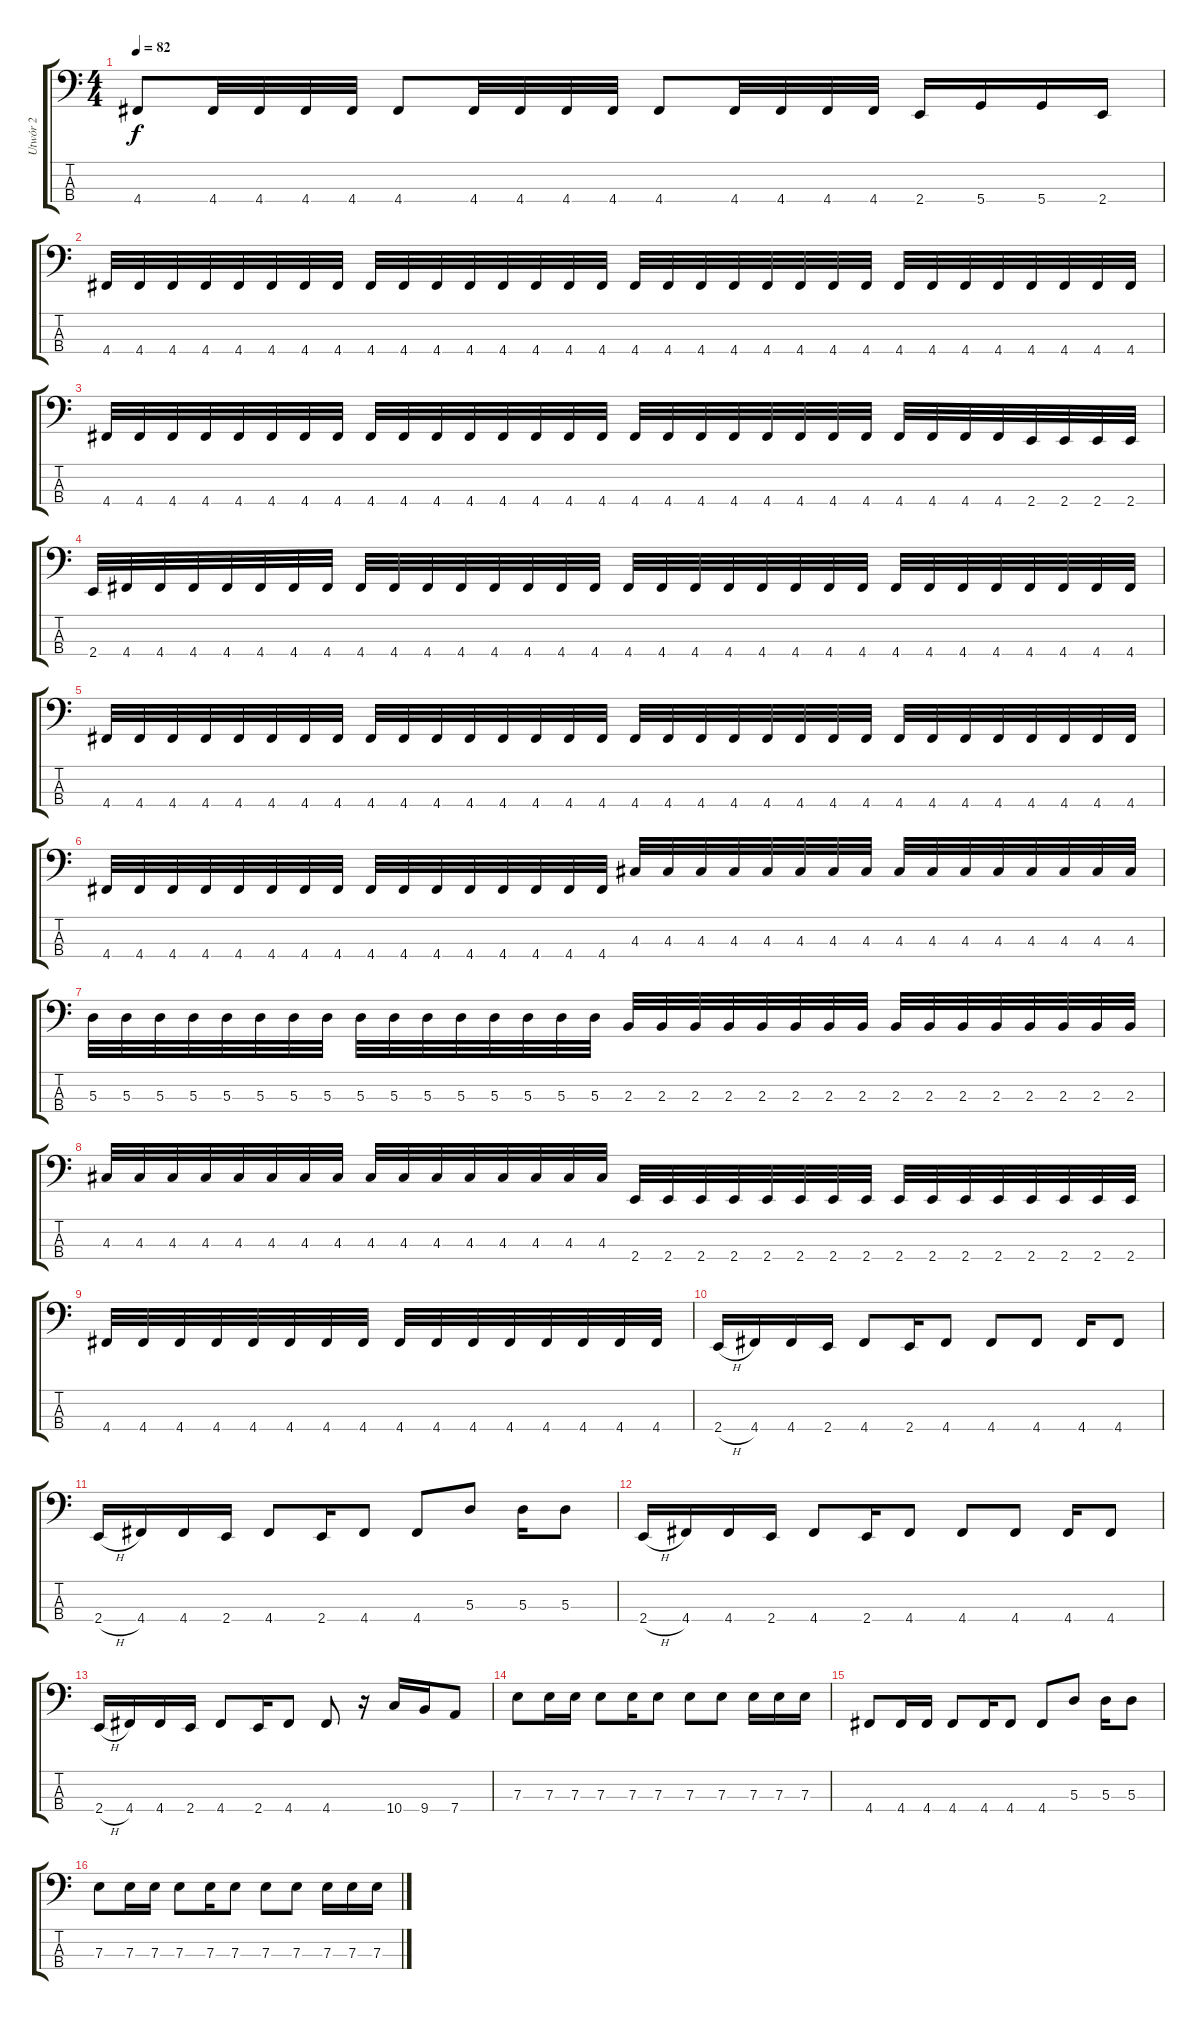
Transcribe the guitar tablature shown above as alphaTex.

\track ("Utwór 2" "Utwór 2") {instrument electricbasspick}
\staff {score tabs}
\tuning (G2 D2 A1 D1) {hide}
\ts (4 4)
\tempo 82
\clef f4
\ks c
4.4.8{dy f} 4.4.32 4.4.32 4.4.32 4.4.32 4.4.8 4.4.32 4.4.32 4.4.32 4.4.32 4.4.8 4.4.32 4.4.32 4.4.32 4.4.32 2.4.16 5.4.16 5.4.16 2.4.16 |
4.4.32 4.4.32 4.4.32 4.4.32 4.4.32 4.4.32 4.4.32 4.4.32 4.4.32 4.4.32 4.4.32 4.4.32 4.4.32 4.4.32 4.4.32 4.4.32 4.4.32 4.4.32 4.4.32 4.4.32 4.4.32 4.4.32 4.4.32 4.4.32 4.4.32 4.4.32 4.4.32 4.4.32 4.4.32 4.4.32 4.4.32 4.4.32 |
4.4.32 4.4.32 4.4.32 4.4.32 4.4.32 4.4.32 4.4.32 4.4.32 4.4.32 4.4.32 4.4.32 4.4.32 4.4.32 4.4.32 4.4.32 4.4.32 4.4.32 4.4.32 4.4.32 4.4.32 4.4.32 4.4.32 4.4.32 4.4.32 4.4.32 4.4.32 4.4.32 4.4.32 2.4.32 2.4.32 2.4.32 2.4.32 |
2.4.32 4.4.32 4.4.32 4.4.32 4.4.32 4.4.32 4.4.32 4.4.32 4.4.32 4.4.32 4.4.32 4.4.32 4.4.32 4.4.32 4.4.32 4.4.32 4.4.32 4.4.32 4.4.32 4.4.32 4.4.32 4.4.32 4.4.32 4.4.32 4.4.32 4.4.32 4.4.32 4.4.32 4.4.32 4.4.32 4.4.32 4.4.32 |
4.4.32 4.4.32 4.4.32 4.4.32 4.4.32 4.4.32 4.4.32 4.4.32 4.4.32 4.4.32 4.4.32 4.4.32 4.4.32 4.4.32 4.4.32 4.4.32 4.4.32 4.4.32 4.4.32 4.4.32 4.4.32 4.4.32 4.4.32 4.4.32 4.4.32 4.4.32 4.4.32 4.4.32 4.4.32 4.4.32 4.4.32 4.4.32 |
4.4.32 4.4.32 4.4.32 4.4.32 4.4.32 4.4.32 4.4.32 4.4.32 4.4.32 4.4.32 4.4.32 4.4.32 4.4.32 4.4.32 4.4.32 4.4.32 4.3.32 4.3.32 4.3.32 4.3.32 4.3.32 4.3.32 4.3.32 4.3.32 4.3.32 4.3.32 4.3.32 4.3.32 4.3.32 4.3.32 4.3.32 4.3.32 |
5.3.32 5.3.32 5.3.32 5.3.32 5.3.32 5.3.32 5.3.32 5.3.32 5.3.32 5.3.32 5.3.32 5.3.32 5.3.32 5.3.32 5.3.32 5.3.32 2.3.32 2.3.32 2.3.32 2.3.32 2.3.32 2.3.32 2.3.32 2.3.32 2.3.32 2.3.32 2.3.32 2.3.32 2.3.32 2.3.32 2.3.32 2.3.32 |
4.3.32 4.3.32 4.3.32 4.3.32 4.3.32 4.3.32 4.3.32 4.3.32 4.3.32 4.3.32 4.3.32 4.3.32 4.3.32 4.3.32 4.3.32 4.3.32 2.4.32 2.4.32 2.4.32 2.4.32 2.4.32 2.4.32 2.4.32 2.4.32 2.4.32 2.4.32 2.4.32 2.4.32 2.4.32 2.4.32 2.4.32 2.4.32 |
4.4.32 4.4.32 4.4.32 4.4.32 4.4.32 4.4.32 4.4.32 4.4.32 4.4.32 4.4.32 4.4.32 4.4.32 4.4.32 4.4.32 4.4.32 4.4.32 |
2.4{h}.16 4.4.16 4.4.16 2.4.16 4.4.8 2.4.16 4.4.8 4.4.8 4.4.8 4.4.16 4.4.8 |
2.4{h}.16 4.4.16 4.4.16 2.4.16 4.4.8 2.4.16 4.4.8 4.4.8 5.3.8 5.3.16 5.3.8 |
2.4{h}.16 4.4.16 4.4.16 2.4.16 4.4.8 2.4.16 4.4.8 4.4.8 4.4.8 4.4.16 4.4.8 |
2.4{h}.16 4.4.16 4.4.16 2.4.16 4.4.8 2.4.16 4.4.8 4.4.8 r.16 10.4.16 9.4.16 7.4.8 |
7.3.8 7.3.16 7.3.16 7.3.8 7.3.16 7.3.8 7.3.8 7.3.8 7.3.16 7.3.16 7.3.16 |
4.4.8 4.4.16 4.4.16 4.4.8 4.4.16 4.4.8 4.4.8 5.3.8 5.3.16 5.3.8 |
7.3.8 7.3.16 7.3.16 7.3.8 7.3.16 7.3.8 7.3.8 7.3.8 7.3.16 7.3.16 7.3.16
